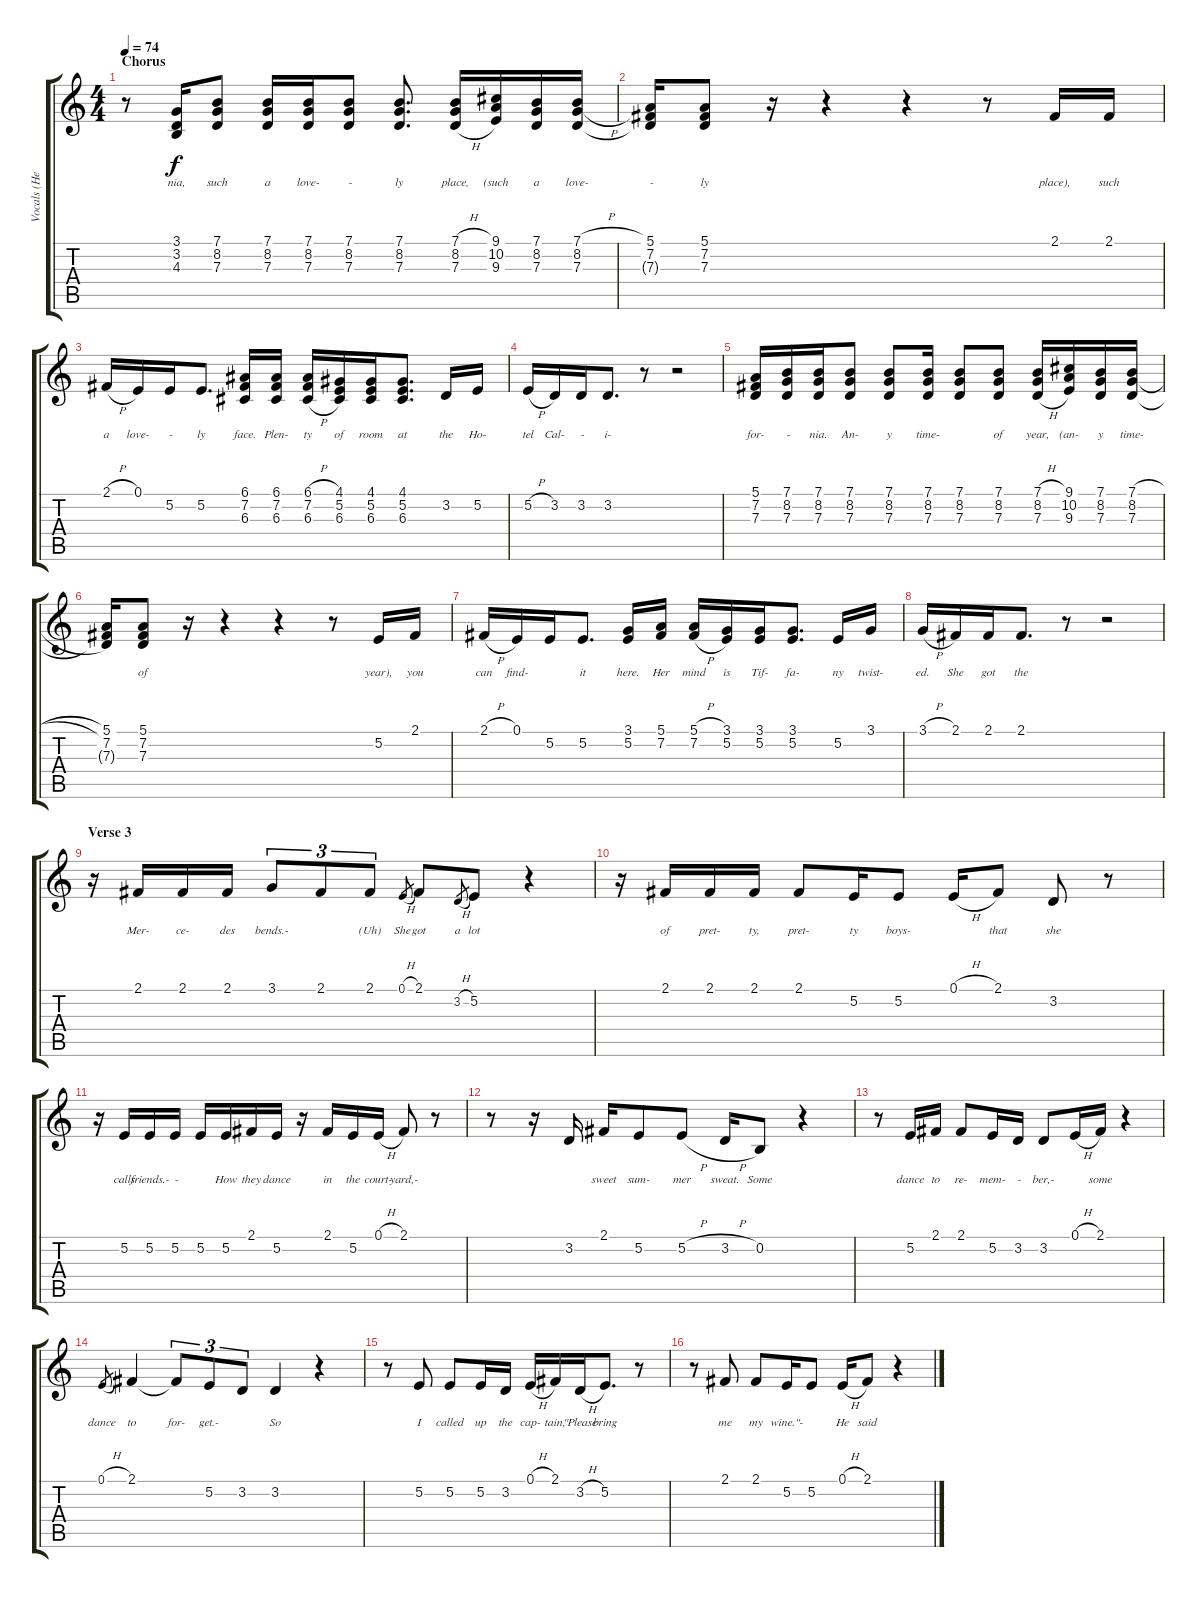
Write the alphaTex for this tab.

\track ("Vocals (Henley)" "Vocals (He") {instrument tenorsax}
\staff {score tabs}
\tuning (E4 B3 G3 D3 A2 E2) {hide}
\ts (4 4)
\section ("" "Chorus")
\tempo 74
\clef g2
\ks c
r.8{dy f} (3.1 3.2 4.3).16{lyrics (0 "nia,") lyrics (1 "") lyrics (2 "") lyrics (3 "") lyrics (4 "")} (7.1 8.2 7.3).8{lyrics (0 "such") lyrics (1 "") lyrics (2 "") lyrics (3 "") lyrics (4 "")} (7.1 8.2 7.3).16{lyrics (0 "a") lyrics (1 "") lyrics (2 "") lyrics (3 "") lyrics (4 "")} (7.1 8.2 7.3).16{lyrics (0 "love-") lyrics (1 "") lyrics (2 "") lyrics (3 "") lyrics (4 "")} (7.1 8.2 7.3).8{lyrics (0 " -") lyrics (1 "") lyrics (2 "") lyrics (3 "") lyrics (4 "")} (7.1 8.2 7.3).8{d lyrics (0 "ly") lyrics (1 "") lyrics (2 "") lyrics (3 "") lyrics (4 "")} (7.1{h} 8.2{h} 7.3{h}).16{lyrics (0 "place,") lyrics (1 "") lyrics (2 "") lyrics (3 "") lyrics (4 "")} (9.1 10.2 9.3).16{lyrics (0 "(such") lyrics (1 "") lyrics (2 "") lyrics (3 "") lyrics (4 "")} (7.1 8.2 7.3).16{lyrics (0 "a") lyrics (1 "") lyrics (2 "") lyrics (3 "") lyrics (4 "")} (7.1{h} 8.2{h} 7.3).16{lyrics (0 "love-") lyrics (1 "") lyrics (2 "") lyrics (3 "") lyrics (4 "")} |
(5.1 7.2 7.3{t}).16{lyrics (0 " -") lyrics (1 "") lyrics (2 "") lyrics (3 "") lyrics (4 "")} (5.1 7.2 7.3).8{lyrics (0 "ly") lyrics (1 "") lyrics (2 "") lyrics (3 "") lyrics (4 "")} r.16 r.4 r.4 r.8 2.1.16{lyrics (0 "place),") lyrics (1 "") lyrics (2 "") lyrics (3 "") lyrics (4 "")} 2.1.16{lyrics (0 "such") lyrics (1 "") lyrics (2 "") lyrics (3 "") lyrics (4 "")} |
2.1{h}.16{lyrics (0 "a") lyrics (1 "") lyrics (2 "") lyrics (3 "") lyrics (4 "")} 0.1.16{lyrics (0 "love-") lyrics (1 "") lyrics (2 "") lyrics (3 "") lyrics (4 "")} 5.2.16{lyrics (0 " -") lyrics (1 "") lyrics (2 "") lyrics (3 "") lyrics (4 "")} 5.2.8{d lyrics (0 "ly") lyrics (1 "") lyrics (2 "") lyrics (3 "") lyrics (4 "")} (6.1 7.2 6.3).16{lyrics (0 "face.") lyrics (1 "") lyrics (2 "") lyrics (3 "") lyrics (4 "")} (6.1 7.2 6.3).16{lyrics (0 "Plen-") lyrics (1 "") lyrics (2 "") lyrics (3 "") lyrics (4 "")} (6.1{h} 7.2{h} 6.3{h}).16{lyrics (0 "ty") lyrics (1 "") lyrics (2 "") lyrics (3 "") lyrics (4 "")} (4.1 5.2 6.3).16{lyrics (0 "of") lyrics (1 "") lyrics (2 "") lyrics (3 "") lyrics (4 "")} (4.1 5.2 6.3).16{lyrics (0 "room") lyrics (1 "") lyrics (2 "") lyrics (3 "") lyrics (4 "")} (4.1 5.2 6.3).8{d lyrics (0 "at") lyrics (1 "") lyrics (2 "") lyrics (3 "") lyrics (4 "")} 3.2.16{lyrics (0 "the") lyrics (1 "") lyrics (2 "") lyrics (3 "") lyrics (4 "")} 5.2.16{lyrics (0 "Ho-") lyrics (1 "") lyrics (2 "") lyrics (3 "") lyrics (4 "")} |
5.2{h}.16{lyrics (0 "tel") lyrics (1 "") lyrics (2 "") lyrics (3 "") lyrics (4 "")} 3.2.16{lyrics (0 "Cal-") lyrics (1 "") lyrics (2 "") lyrics (3 "") lyrics (4 "")} 3.2.16{lyrics (0 " -") lyrics (1 "") lyrics (2 "") lyrics (3 "") lyrics (4 "")} 3.2.8{d lyrics (0 "i-") lyrics (1 "") lyrics (2 "") lyrics (3 "") lyrics (4 "")} r.8 r.2 |
(5.1 7.2 7.3).16{lyrics (0 "for-") lyrics (1 "") lyrics (2 "") lyrics (3 "") lyrics (4 "")} (7.1 8.2 7.3).16{lyrics (0 " -") lyrics (1 "") lyrics (2 "") lyrics (3 "") lyrics (4 "")} (7.1 8.2 7.3).16{lyrics (0 "nia.") lyrics (1 "") lyrics (2 "") lyrics (3 "") lyrics (4 "")} (7.1 8.2 7.3).8{lyrics (0 "An-") lyrics (1 "") lyrics (2 "") lyrics (3 "") lyrics (4 "")} (7.1 8.2 7.3).8{lyrics (0 "y") lyrics (1 "") lyrics (2 "") lyrics (3 "") lyrics (4 "")} (7.1 8.2 7.3).16{lyrics (0 "time-") lyrics (1 "") lyrics (2 "") lyrics (3 "") lyrics (4 "")} (7.1 8.2 7.3).8{lyrics (0 " ") lyrics (1 "") lyrics (2 "") lyrics (3 "") lyrics (4 "")} (7.1 8.2 7.3).8{lyrics (0 "of") lyrics (1 "") lyrics (2 "") lyrics (3 "") lyrics (4 "")} (7.1{h} 8.2{h} 7.3{h}).16{lyrics (0 "year,") lyrics (1 "") lyrics (2 "") lyrics (3 "") lyrics (4 "")} (9.1 10.2 9.3).16{lyrics (0 "(an-") lyrics (1 "") lyrics (2 "") lyrics (3 "") lyrics (4 "")} (7.1 8.2 7.3).16{lyrics (0 "y") lyrics (1 "") lyrics (2 "") lyrics (3 "") lyrics (4 "")} (7.1{h} 8.2{h} 7.3).16{lyrics (0 "time-") lyrics (1 "") lyrics (2 "") lyrics (3 "") lyrics (4 "")} |
(5.1 7.2 7.3{t}).16{lyrics (0 " ") lyrics (1 "") lyrics (2 "") lyrics (3 "") lyrics (4 "")} (5.1 7.2 7.3).8{lyrics (0 "of") lyrics (1 "") lyrics (2 "") lyrics (3 "") lyrics (4 "")} r.16 r.4 r.4 r.8 5.2.16{lyrics (0 "year),") lyrics (1 "") lyrics (2 "") lyrics (3 "") lyrics (4 "")} 2.1.16{lyrics (0 "you") lyrics (1 "") lyrics (2 "") lyrics (3 "") lyrics (4 "")} |
2.1{h}.16{lyrics (0 "can") lyrics (1 "") lyrics (2 "") lyrics (3 "") lyrics (4 "")} 0.1.16{lyrics (0 "find-") lyrics (1 "") lyrics (2 "") lyrics (3 "") lyrics (4 "")} 5.2.16{lyrics (0 " ") lyrics (1 "") lyrics (2 "") lyrics (3 "") lyrics (4 "")} 5.2.8{d lyrics (0 "it") lyrics (1 "") lyrics (2 "") lyrics (3 "") lyrics (4 "")} (3.1 5.2).16{lyrics (0 "here.") lyrics (1 "") lyrics (2 "") lyrics (3 "") lyrics (4 "")} (5.1 7.2).16{lyrics (0 "Her") lyrics (1 "") lyrics (2 "") lyrics (3 "") lyrics (4 "")} (5.1{h} 7.2{h}).16{lyrics (0 "mind") lyrics (1 "") lyrics (2 "") lyrics (3 "") lyrics (4 "")} (3.1 5.2).16{lyrics (0 "is") lyrics (1 "") lyrics (2 "") lyrics (3 "") lyrics (4 "")} (3.1 5.2).16{lyrics (0 "Tif-") lyrics (1 "") lyrics (2 "") lyrics (3 "") lyrics (4 "")} (3.1 5.2).8{d lyrics (0 "fa-") lyrics (1 "") lyrics (2 "") lyrics (3 "") lyrics (4 "")} 5.2.16{lyrics (0 "ny") lyrics (1 "") lyrics (2 "") lyrics (3 "") lyrics (4 "")} 3.1.16{lyrics (0 "twist-") lyrics (1 "") lyrics (2 "") lyrics (3 "") lyrics (4 "")} |
3.1{h}.16{lyrics (0 "ed.") lyrics (1 "") lyrics (2 "") lyrics (3 "") lyrics (4 "")} 2.1.16{lyrics (0 "She") lyrics (1 "") lyrics (2 "") lyrics (3 "") lyrics (4 "")} 2.1.16{lyrics (0 "got") lyrics (1 "") lyrics (2 "") lyrics (3 "") lyrics (4 "")} 2.1.8{d lyrics (0 "the") lyrics (1 "") lyrics (2 "") lyrics (3 "") lyrics (4 "")} r.8 r.2 |
\section ("" "Verse 3")
r.16 2.1.16{lyrics (0 "Mer-") lyrics (1 "") lyrics (2 "") lyrics (3 "") lyrics (4 "")} 2.1.16{lyrics (0 "ce-") lyrics (1 "") lyrics (2 "") lyrics (3 "") lyrics (4 "")} 2.1.16{lyrics (0 "des") lyrics (1 "") lyrics (2 "") lyrics (3 "") lyrics (4 "")} 3.1.8{tu (3 2) lyrics (0 "bends.-") lyrics (1 "") lyrics (2 "") lyrics (3 "") lyrics (4 "")} 2.1.8{tu (3 2) lyrics (0 " ") lyrics (1 "") lyrics (2 "") lyrics (3 "") lyrics (4 "")} 2.1.8{tu (3 2) lyrics (0 "(Uh)") lyrics (1 "") lyrics (2 "") lyrics (3 "") lyrics (4 "")} 0.1{h}.8{lyrics (0 "She") lyrics (1 "") lyrics (2 "") lyrics (3 "") lyrics (4 "") gr} 2.1.8{lyrics (0 "got") lyrics (1 "") lyrics (2 "") lyrics (3 "") lyrics (4 "")} 3.2{h}.8{lyrics (0 "a") lyrics (1 "") lyrics (2 "") lyrics (3 "") lyrics (4 "") gr} 5.2.8{lyrics (0 "lot") lyrics (1 "") lyrics (2 "") lyrics (3 "") lyrics (4 "")} r.4 |
r.16 2.1.16{lyrics (0 "of") lyrics (1 "") lyrics (2 "") lyrics (3 "") lyrics (4 "")} 2.1.16{lyrics (0 "pret-") lyrics (1 "") lyrics (2 "") lyrics (3 "") lyrics (4 "")} 2.1.16{lyrics (0 "ty,") lyrics (1 "") lyrics (2 "") lyrics (3 "") lyrics (4 "")} 2.1.8{lyrics (0 "pret-") lyrics (1 "") lyrics (2 "") lyrics (3 "") lyrics (4 "")} 5.2.16{lyrics (0 "ty") lyrics (1 "") lyrics (2 "") lyrics (3 "") lyrics (4 "")} 5.2.8{lyrics (0 "boys-") lyrics (1 "") lyrics (2 "") lyrics (3 "") lyrics (4 "")} 0.1{h}.16{lyrics (0 " ") lyrics (1 "") lyrics (2 "") lyrics (3 "") lyrics (4 "")} 2.1.8{lyrics (0 "that") lyrics (1 "") lyrics (2 "") lyrics (3 "") lyrics (4 "")} 3.2.8{lyrics (0 "she") lyrics (1 "") lyrics (2 "") lyrics (3 "") lyrics (4 "")} r.8 |
r.16 5.2.16{lyrics (0 "calls") lyrics (1 "") lyrics (2 "") lyrics (3 "") lyrics (4 "")} 5.2.16{lyrics (0 "friends.-") lyrics (1 "") lyrics (2 "") lyrics (3 "") lyrics (4 "")} 5.2.16{lyrics (0 " -") lyrics (1 "") lyrics (2 "") lyrics (3 "") lyrics (4 "")} 5.2.16{lyrics (0 " ") lyrics (1 "") lyrics (2 "") lyrics (3 "") lyrics (4 "")} 5.2.16{lyrics (0 "How") lyrics (1 "") lyrics (2 "") lyrics (3 "") lyrics (4 "")} 2.1.16{lyrics (0 "they") lyrics (1 "") lyrics (2 "") lyrics (3 "") lyrics (4 "")} 5.2.16{lyrics (0 "dance") lyrics (1 "") lyrics (2 "") lyrics (3 "") lyrics (4 "")} r.16 2.1.16{lyrics (0 "in") lyrics (1 "") lyrics (2 "") lyrics (3 "") lyrics (4 "")} 5.2.16{lyrics (0 "the") lyrics (1 "") lyrics (2 "") lyrics (3 "") lyrics (4 "")} 0.1{h}.16{lyrics (0 "court-") lyrics (1 "") lyrics (2 "") lyrics (3 "") lyrics (4 "")} 2.1.8{lyrics (0 "yard,-") lyrics (1 "") lyrics (2 "") lyrics (3 "") lyrics (4 "")} r.8 |
r.8 r.16 3.2.16{lyrics (0 " ") lyrics (1 "") lyrics (2 "") lyrics (3 "") lyrics (4 "")} 2.1.16{lyrics (0 "sweet") lyrics (1 "") lyrics (2 "") lyrics (3 "") lyrics (4 "")} 5.2.8{lyrics (0 "sum-") lyrics (1 "") lyrics (2 "") lyrics (3 "") lyrics (4 "")} 5.2{h}.8{lyrics (0 "mer") lyrics (1 "") lyrics (2 "") lyrics (3 "") lyrics (4 "")} 3.2{h}.16{lyrics (0 "sweat.") lyrics (1 "") lyrics (2 "") lyrics (3 "") lyrics (4 "")} 0.2.8{lyrics (0 "Some") lyrics (1 "") lyrics (2 "") lyrics (3 "") lyrics (4 "")} r.4 |
r.8 5.2.16{lyrics (0 "dance") lyrics (1 "") lyrics (2 "") lyrics (3 "") lyrics (4 "")} 2.1.16{lyrics (0 "to") lyrics (1 "") lyrics (2 "") lyrics (3 "") lyrics (4 "")} 2.1.8{lyrics (0 "re-") lyrics (1 "") lyrics (2 "") lyrics (3 "") lyrics (4 "")} 5.2.16{lyrics (0 "mem-") lyrics (1 "") lyrics (2 "") lyrics (3 "") lyrics (4 "")} 3.2.16{lyrics (0 " -") lyrics (1 "") lyrics (2 "") lyrics (3 "") lyrics (4 "")} 3.2.8{lyrics (0 "ber,-") lyrics (1 "") lyrics (2 "") lyrics (3 "") lyrics (4 "")} 0.1{h}.16{lyrics (0 " ") lyrics (1 "") lyrics (2 "") lyrics (3 "") lyrics (4 "")} 2.1.16{lyrics (0 "some") lyrics (1 "") lyrics (2 "") lyrics (3 "") lyrics (4 "")} r.4 |
0.1{h}.8{lyrics (0 "dance") lyrics (1 "") lyrics (2 "") lyrics (3 "") lyrics (4 "") gr} 2.1.4{lyrics (0 "to") lyrics (1 "") lyrics (2 "") lyrics (3 "") lyrics (4 "")} 2.1{t}.8{tu (3 2) lyrics (0 "for-") lyrics (1 "") lyrics (2 "") lyrics (3 "") lyrics (4 "")} 5.2.8{tu (3 2) lyrics (0 "get.-") lyrics (1 "") lyrics (2 "") lyrics (3 "") lyrics (4 "")} 3.2.8{tu (3 2) lyrics (0 " ") lyrics (1 "") lyrics (2 "") lyrics (3 "") lyrics (4 "")} 3.2.4{lyrics (0 "So") lyrics (1 "") lyrics (2 "") lyrics (3 "") lyrics (4 "")} r.4 |
r.8 5.2.8{lyrics (0 "I") lyrics (1 "") lyrics (2 "") lyrics (3 "") lyrics (4 "")} 5.2.8{lyrics (0 "called") lyrics (1 "") lyrics (2 "") lyrics (3 "") lyrics (4 "")} 5.2.16{lyrics (0 "up") lyrics (1 "") lyrics (2 "") lyrics (3 "") lyrics (4 "")} 3.2.16{lyrics (0 "the") lyrics (1 "") lyrics (2 "") lyrics (3 "") lyrics (4 "")} 0.1{h}.16{lyrics (0 "cap-") lyrics (1 "") lyrics (2 "") lyrics (3 "") lyrics (4 "")} 2.1.16{lyrics (0 "tain,") lyrics (1 "") lyrics (2 "") lyrics (3 "") lyrics (4 "")} 3.2{h}.16{lyrics (0 "\"Please") lyrics (1 "") lyrics (2 "") lyrics (3 "") lyrics (4 "")} 5.2.8{d lyrics (0 "bring") lyrics (1 "") lyrics (2 "") lyrics (3 "") lyrics (4 "")} r.8 |
r.8 2.1.8{lyrics (0 "me") lyrics (1 "") lyrics (2 "") lyrics (3 "") lyrics (4 "")} 2.1.8{lyrics (0 "my") lyrics (1 "") lyrics (2 "") lyrics (3 "") lyrics (4 "")} 5.2.16{lyrics (0 "wine.\"-") lyrics (1 "") lyrics (2 "") lyrics (3 "") lyrics (4 "")} 5.2.8{lyrics (0 " ") lyrics (1 "") lyrics (2 "") lyrics (3 "") lyrics (4 "")} 0.1{h}.16{lyrics (0 "He") lyrics (1 "") lyrics (2 "") lyrics (3 "") lyrics (4 "")} 2.1.8{lyrics (0 "said") lyrics (1 "") lyrics (2 "") lyrics (3 "") lyrics (4 "")} r.4
